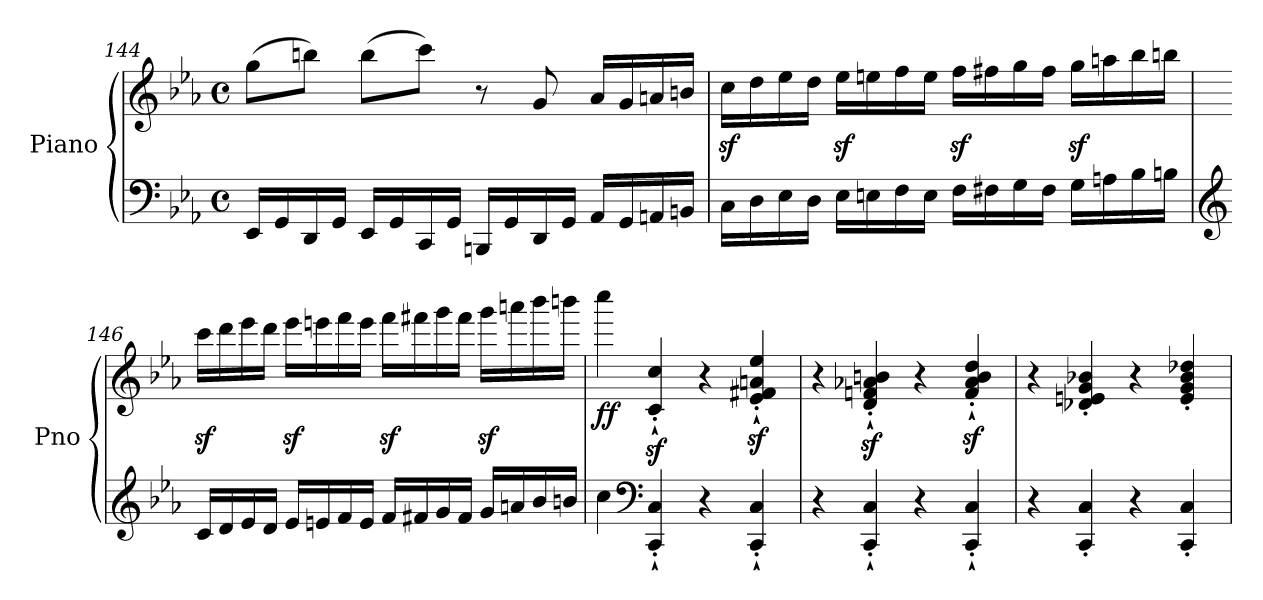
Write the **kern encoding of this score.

**kern	**kern	**dynam
*part1	*part1	*part1
*staff2	*staff1	*staff1/2
*I"Piano	*	*
*I'Pno	*	*
!!LO:LB:g=z
*clefF4	*clefG2	*
*k[b-e-a-]	*k[b-e-a-]	*
*M4/4	*M4/4	*
*met(c)	*met(c)	*
=144	=144	=144
16EE-/LL	(>8gg\L	.
16GG/	.	.
16DD/	8bbn\J)	.
16GG/JJ	.	.
16EE-/LL	(>8bb\L	.
16GG/	.	.
16CC/	8ccc\J)	.
16GG/JJ	.	.
16BBBn/LL	8r	.
16GG/	.	.
16DD/	8g/	.
16GG/JJ	.	.
16AA-/LL	16a-/LL	.
16GG/	16g/	.
16AAn/	16an/	.
16BBn/JJ	16bn/JJ	.
=145	=145	=145
16C\LL	16ccz<\LL	.
16D\	16dd\	.
16E-\	16ee-\	.
16D\JJ	16dd\JJ	.
16E-\LL	16ee-z<\LL	.
16En\	16een\	.
16F\	16ff\	.
16E\JJ	16ee\JJ	.
16F\LL	16ffz<\LL	.
16F#X\	16ff#X\	.
16G\	16gg\	.
16F#\JJ	16ff#\JJ	.
16G\LL	16ggz<\LL	.
16An\	16aan\	.
16B-\	16bb-\	.
16Bn\JJ	16bbn\JJ	.
!!LO:LB:g=z
=146	=146	=146
*clefG2	*	*
16c/LL	16cccz<\LL	.
16d/	16ddd\	.
16e-/	16eee-\	.
16d/JJ	16ddd\JJ	.
16e-/LL	16eee-z<\LL	.
16en/	16eeen\	.
16f/	16fff\	.
16e/JJ	16eee\JJ	.
16f/LL	16fffz<\LL	.
16f#X/	16fff#X\	.
16g/	16ggg\	.
16f#/JJ	16fff#\JJ	.
16g/LL	16gggz<\LL	.
16an/	16aaan\	.
16b-/	16bbb-\	.
16bn/JJ	16bbbn\JJ	.
=147	=147	=147
!	!	!LO:DY:b
4cc\	4cccc\	ff
*clefF4	*	*
4CC/'` 4C/'`	4c/z<'` 4cc/z<'`	.
4r	4r	.
4CC/'` 4C/'`	4e-/z<'` 4f#X/z<'` 4an/z<'` 4ee-/z<'`	.
=148	=148	=148
4r	4r	.
4CC/'` 4C/'`	4d/z<'` 4fn/z<'` 4a-X/z<'` 4bn/z<'`	.
4r	4r	.
4CC/'` 4C/'`	4f/z<'` 4a-/z<'` 4b/z<'` 4dd/z<'`	.
=149	=149	=149
4r	4r	.
!	!	!LO:DY:b
4CC/' 4C/'	4d-X/' 4en/' 4g/' 4b-X/'	other-dynamics
4r	4r	.
4CC/' 4C/'	4e/' 4g/' 4b-/' 4dd-X/'	.
=	=	=
*-	*-	*-
